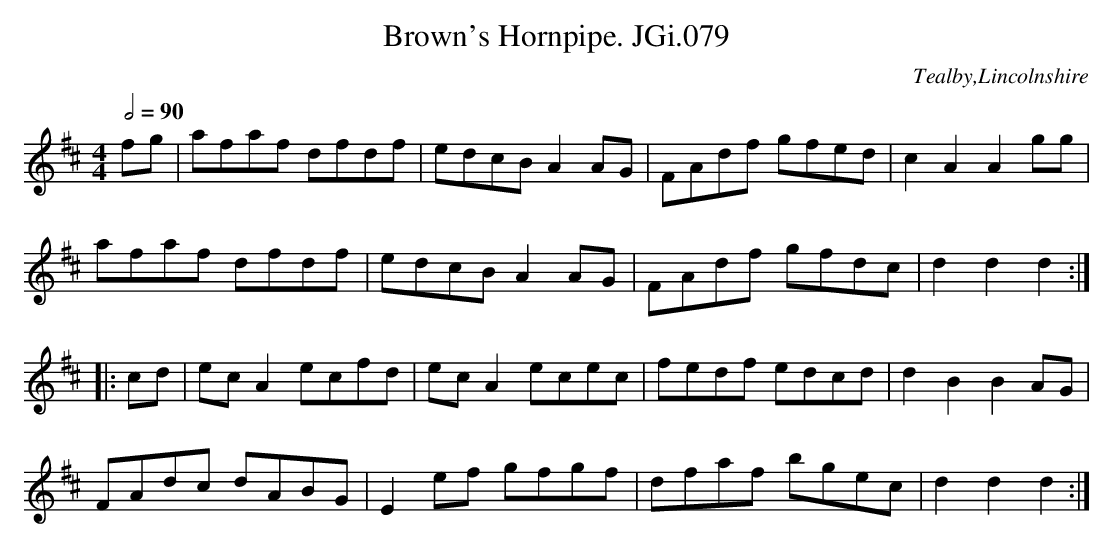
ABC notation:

X:1
T:Brown's Hornpipe. JGi.079
L:1/8
M:4/4
O:Tealby,Lincolnshire
Q:1/2=90
K:D
fg|afaf dfdf|edcB A2 AG|FAdf gfed|c2A2A2gg|
afaf dfdf|edcBA2AG|FAdf gfdc|d2d2d2:|
|:cd|ecA2 ecfd|ecA2 ecec|fedf edcd|d2B2B2AG|
FAdc dABG|E2ef gfgf|dfaf bgec|d2d2d2:|
